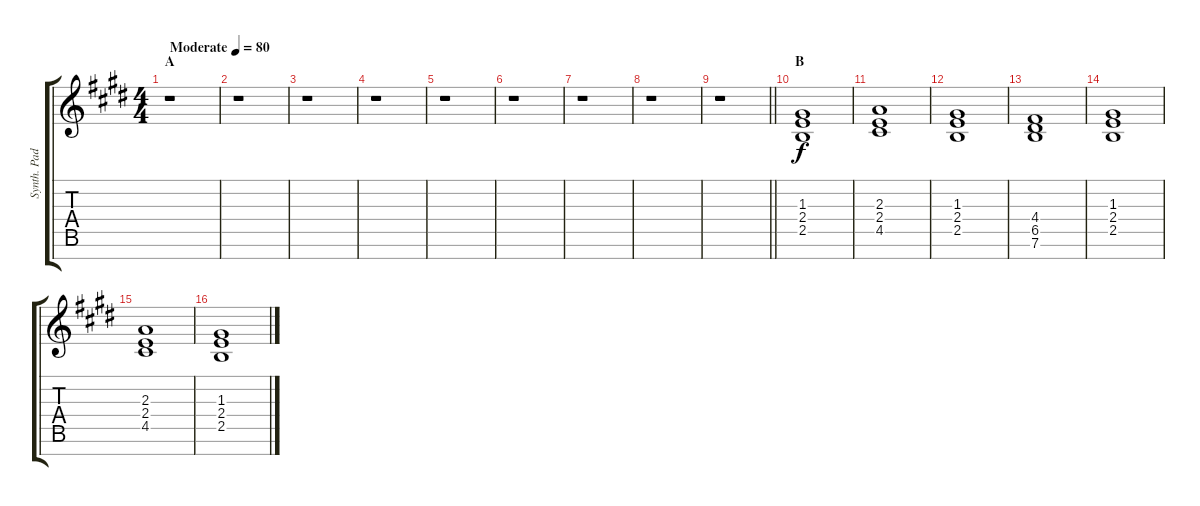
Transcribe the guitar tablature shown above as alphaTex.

\track ("Synth. Pad" "Synth. Pad") {instrument pad2warm}
\staff {score tabs}
\tuning (E5 B4 G4 D4 A3 E3 B2) {hide}
\ts (4 4)
\section ("" "A")
\tempo (80 "Moderate")
\clef g2
\ks e
r.1{dy f instrument pad2warm} |
r.1 |
r.1 |
r.1 |
r.1 |
r.1 |
r.1 |
r.1 |
\barLineRight lightlight
r.1 |
\section ("" "B")
(1.3 2.4 2.5).1 |
(2.3 2.4 4.5).1 |
(1.3 2.4 2.5).1 |
(4.4 6.5 7.6).1 |
(1.3 2.4 2.5).1 |
(2.3 2.4 4.5).1 |
(1.3 2.4 2.5).1
